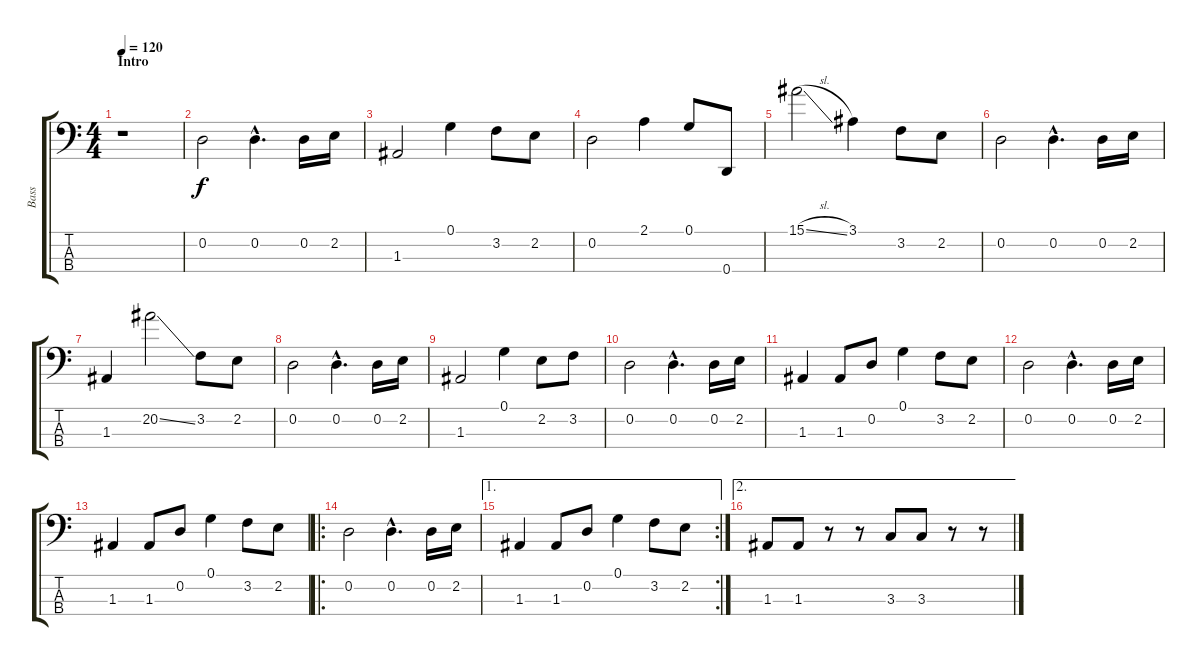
\track ("Bass" "Bass") {instrument electricbassfinger}
\staff {score tabs}
\tuning (G2 D2 A1 D1) {hide}
\ts (4 4)
\section ("" "Intro")
\tempo 120
\clef f4
\ks c
r.1{dy f instrument electricbassfinger} |
0.2.2 0.2{hac}.4{d} 0.2.16 2.2.16 |
1.3.2 0.1.4 3.2.8 2.2.8 |
0.2.2 2.1.4 0.1.8 0.4.8 |
15.1{sl}.2 3.1.4 3.2.8 2.2.8 |
0.2.2 0.2{hac}.4{d} 0.2.16 2.2.16 |
1.3.4 20.2{ss}.2 3.2.8 2.2.8 |
0.2.2 0.2{hac}.4{d} 0.2.16 2.2.16 |
1.3.2 0.1.4 2.2.8 3.2.8 |
0.2.2 0.2{hac}.4{d} 0.2.16 2.2.16 |
1.3.4 1.3.8 0.2.8 0.1.4 3.2.8 2.2.8 |
0.2.2 0.2{hac}.4{d} 0.2.16 2.2.16 |
1.3.4 1.3.8 0.2.8 0.1.4 3.2.8 2.2.8 |
\ro
0.2.2 0.2{hac}.4{d} 0.2.16 2.2.16 |
\ae 1
\rc 2
1.3.4 1.3.8 0.2.8 0.1.4 3.2.8 2.2.8 |
\ae 2
1.3.8 1.3.8 r.8 r.8 3.3.8 3.3.8 r.8 r.8
